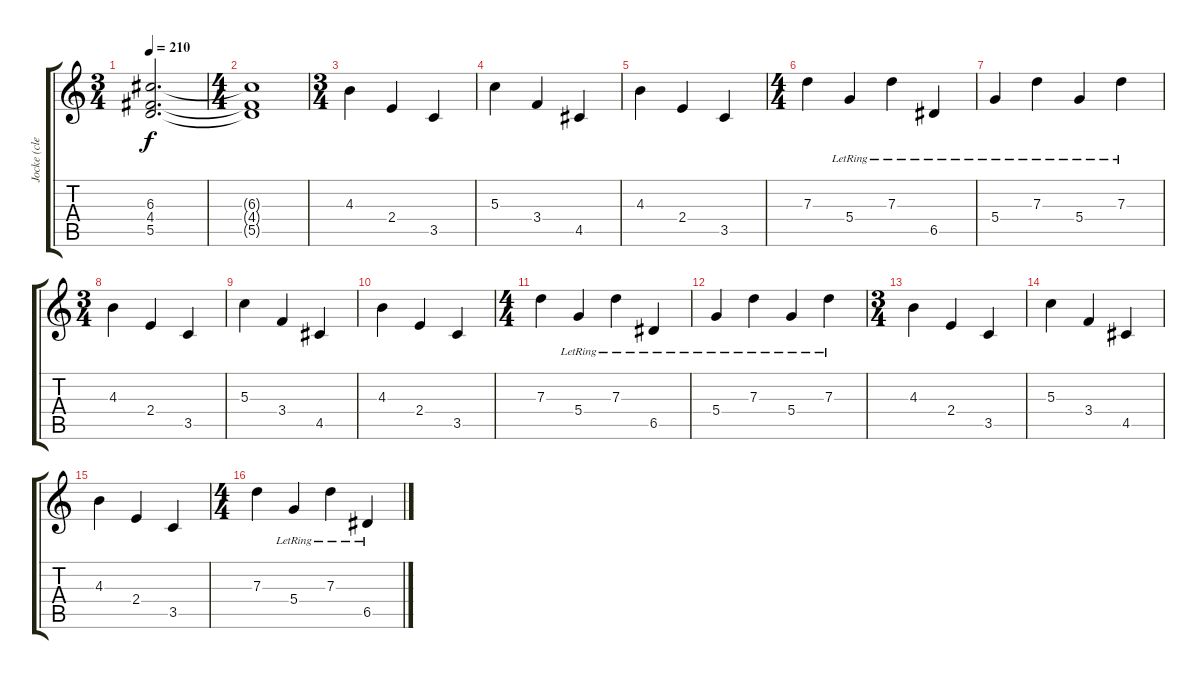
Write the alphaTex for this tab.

\track ("Jocke (clean)" "Jocke (cle") {instrument acousticguitarsteel}
\staff {score tabs}
\tuning (E4 B3 G3 D3 A2 D2) {hide}
\ts (3 4)
\tempo 210
\clef g2
\ks c
(6.3 4.4 5.5).2{d dy f} |
\ts (4 4)
(6.3{t} 4.4{t} 5.5{t}).1 |
\ts (3 4)
4.3.4 2.4.4 3.5.4 |
5.3.4 3.4.4 4.5.4 |
4.3.4 2.4.4 3.5.4 |
\ts (4 4)
7.3.4 5.4{lr}.4 7.3{lr}.4 6.5{lr}.4 |
5.4{lr}.4 7.3{lr}.4 5.4{lr}.4 7.3{lr}.4 |
\ts (3 4)
4.3.4 2.4.4 3.5.4 |
5.3.4 3.4.4 4.5.4 |
4.3.4 2.4.4 3.5.4 |
\ts (4 4)
7.3.4 5.4{lr}.4 7.3{lr}.4 6.5{lr}.4 |
5.4{lr}.4 7.3{lr}.4 5.4{lr}.4 7.3{lr}.4 |
\ts (3 4)
4.3.4 2.4.4 3.5.4 |
5.3.4 3.4.4 4.5.4 |
4.3.4 2.4.4 3.5.4 |
\ts (4 4)
7.3.4 5.4{lr}.4 7.3{lr}.4 6.5{lr}.4
